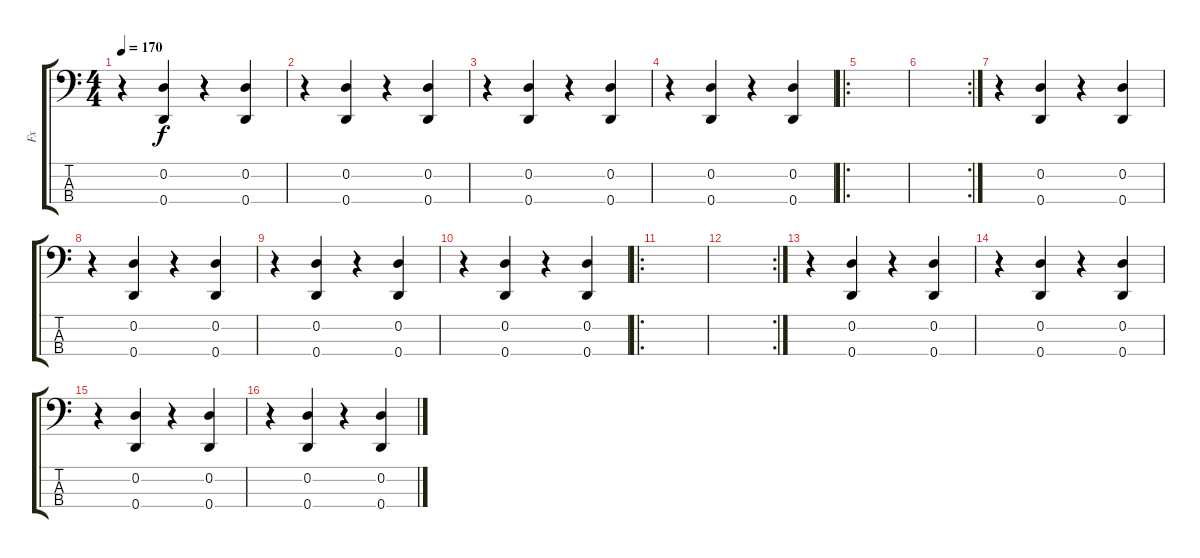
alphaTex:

\track ("Fx" "Fx") {instrument distortionguitar}
\staff {score tabs}
\tuning (G2 D2 A1 D1) {hide}
\ts (4 4)
\tempo 170
\clef f4
\ks c
r.4{dy f} (0.2 0.4).4 r.4 (0.2 0.4).4 |
r.4 (0.2 0.4).4 r.4 (0.2 0.4).4 |
r.4 (0.2 0.4).4 r.4 (0.2 0.4).4 |
r.4 (0.2 0.4).4 r.4 (0.2 0.4).4 |
\ro
|
\rc 2
|
r.4 (0.2 0.4).4 r.4 (0.2 0.4).4 |
r.4 (0.2 0.4).4 r.4 (0.2 0.4).4 |
r.4 (0.2 0.4).4 r.4 (0.2 0.4).4 |
r.4 (0.2 0.4).4 r.4 (0.2 0.4).4 |
\ro
|
\rc 2
|
r.4 (0.2 0.4).4 r.4 (0.2 0.4).4 |
r.4 (0.2 0.4).4 r.4 (0.2 0.4).4 |
r.4 (0.2 0.4).4 r.4 (0.2 0.4).4 |
r.4 (0.2 0.4).4 r.4 (0.2 0.4).4
